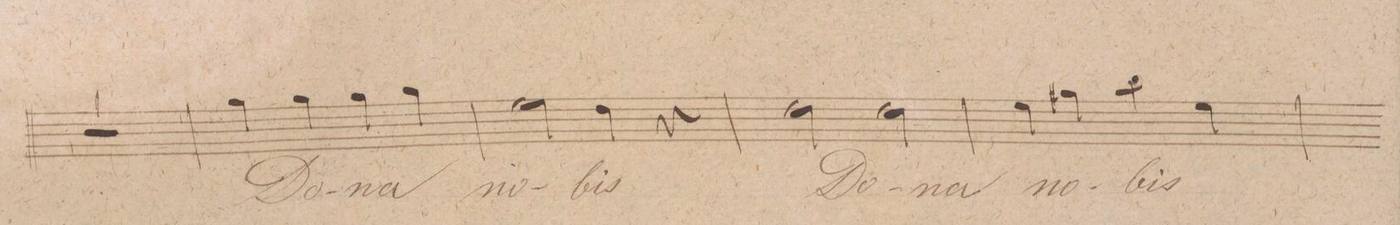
**kern	**text	**dynam
*I"Alto	*	*
*clefC3	*	*
*k[f#c#g#]	*	*
*met(c|)	*	*
*M2/2	*	*
1r	.	.
=49	=49	=49
4a\	Do-	.
4a\	.	.
4a\	-na	.
4a\	.	.
=50	=50	=50
2f#\	no-	.
4e\	-bis	.
4r	.	.
=51	=51	=51
2e\	Do-	.
2e\	-na	.
=52	=52	=52
4f#\	no-	.
4a#X\	.	.
4cc#\	-bis	.
4f#\	.	.
=53	=53	=53
*-	*-	*-
